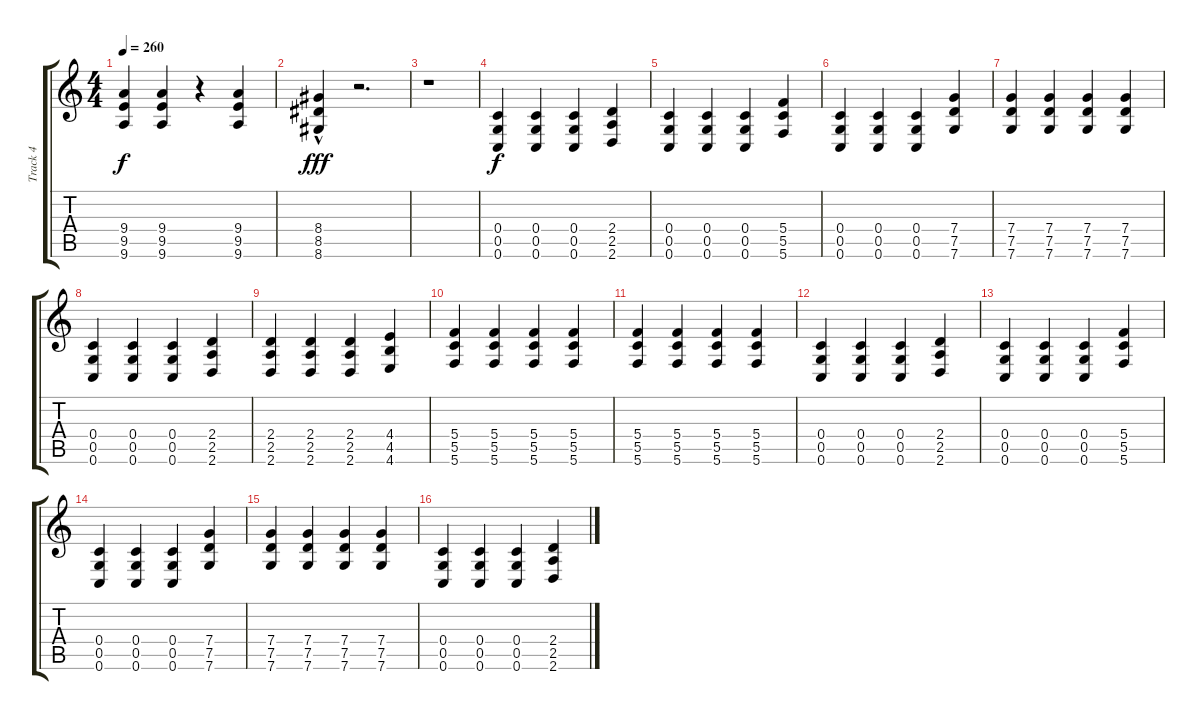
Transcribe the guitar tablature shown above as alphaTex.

\track ("Track 4" "Track 4") {instrument overdrivenguitar}
\staff {score tabs}
\tuning (D4 A3 F3 C3 G2 C2) {hide}
\ts (4 4)
\tempo 260
\clef g2
\ks c
(9.4 9.5 9.6).4{dy f} (9.4 9.5 9.6).4 r.4 (9.4 9.5 9.6).4 |
(8.4{hac} 8.5{hac} 8.6{hac}).4{dy fff} r.2{d} |
r.1 |
(0.4 0.5 0.6).4{dy f} (0.4 0.5 0.6).4 (0.4 0.5 0.6).4 (2.4 2.5 2.6).4 |
(0.4 0.5 0.6).4 (0.4 0.5 0.6).4 (0.4 0.5 0.6).4 (5.4 5.5 5.6).4 |
(0.4 0.5 0.6).4 (0.4 0.5 0.6).4 (0.4 0.5 0.6).4 (7.4 7.5 7.6).4 |
(7.4 7.5 7.6).4 (7.4 7.5 7.6).4 (7.4 7.5 7.6).4 (7.4 7.5 7.6).4 |
(0.4 0.5 0.6).4 (0.4 0.5 0.6).4 (0.4 0.5 0.6).4 (2.4 2.5 2.6).4 |
(2.4 2.5 2.6).4 (2.4 2.5 2.6).4 (2.4 2.5 2.6).4 (4.4 4.5 4.6).4 |
(5.4 5.5 5.6).4 (5.4 5.5 5.6).4 (5.4 5.5 5.6).4 (5.4 5.5 5.6).4 |
(5.4 5.5 5.6).4 (5.4 5.5 5.6).4 (5.4 5.5 5.6).4 (5.4 5.5 5.6).4 |
(0.4 0.5 0.6).4 (0.4 0.5 0.6).4 (0.4 0.5 0.6).4 (2.4 2.5 2.6).4 |
(0.4 0.5 0.6).4 (0.4 0.5 0.6).4 (0.4 0.5 0.6).4 (5.4 5.5 5.6).4 |
(0.4 0.5 0.6).4 (0.4 0.5 0.6).4 (0.4 0.5 0.6).4 (7.4 7.5 7.6).4 |
(7.4 7.5 7.6).4 (7.4 7.5 7.6).4 (7.4 7.5 7.6).4 (7.4 7.5 7.6).4 |
(0.4 0.5 0.6).4 (0.4 0.5 0.6).4 (0.4 0.5 0.6).4 (2.4 2.5 2.6).4
